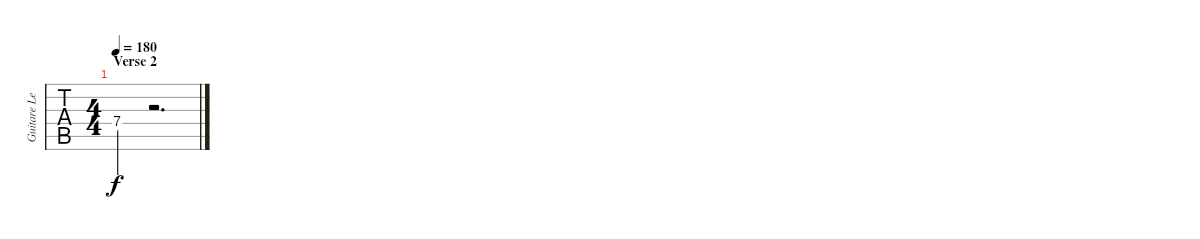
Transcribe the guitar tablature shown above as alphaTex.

\track ("Guitare Lead 2" "Guitare Le") {instrument distortionguitar}
\staff {tabs}
\tuning (D4 A3 F3 C3 G2 C2) {hide}
\ts (4 4)
\section ("" "Verse 2")
\tempo 180
\clef g2
\ks c
7.4{t}.4{dy f} r.2{d}
